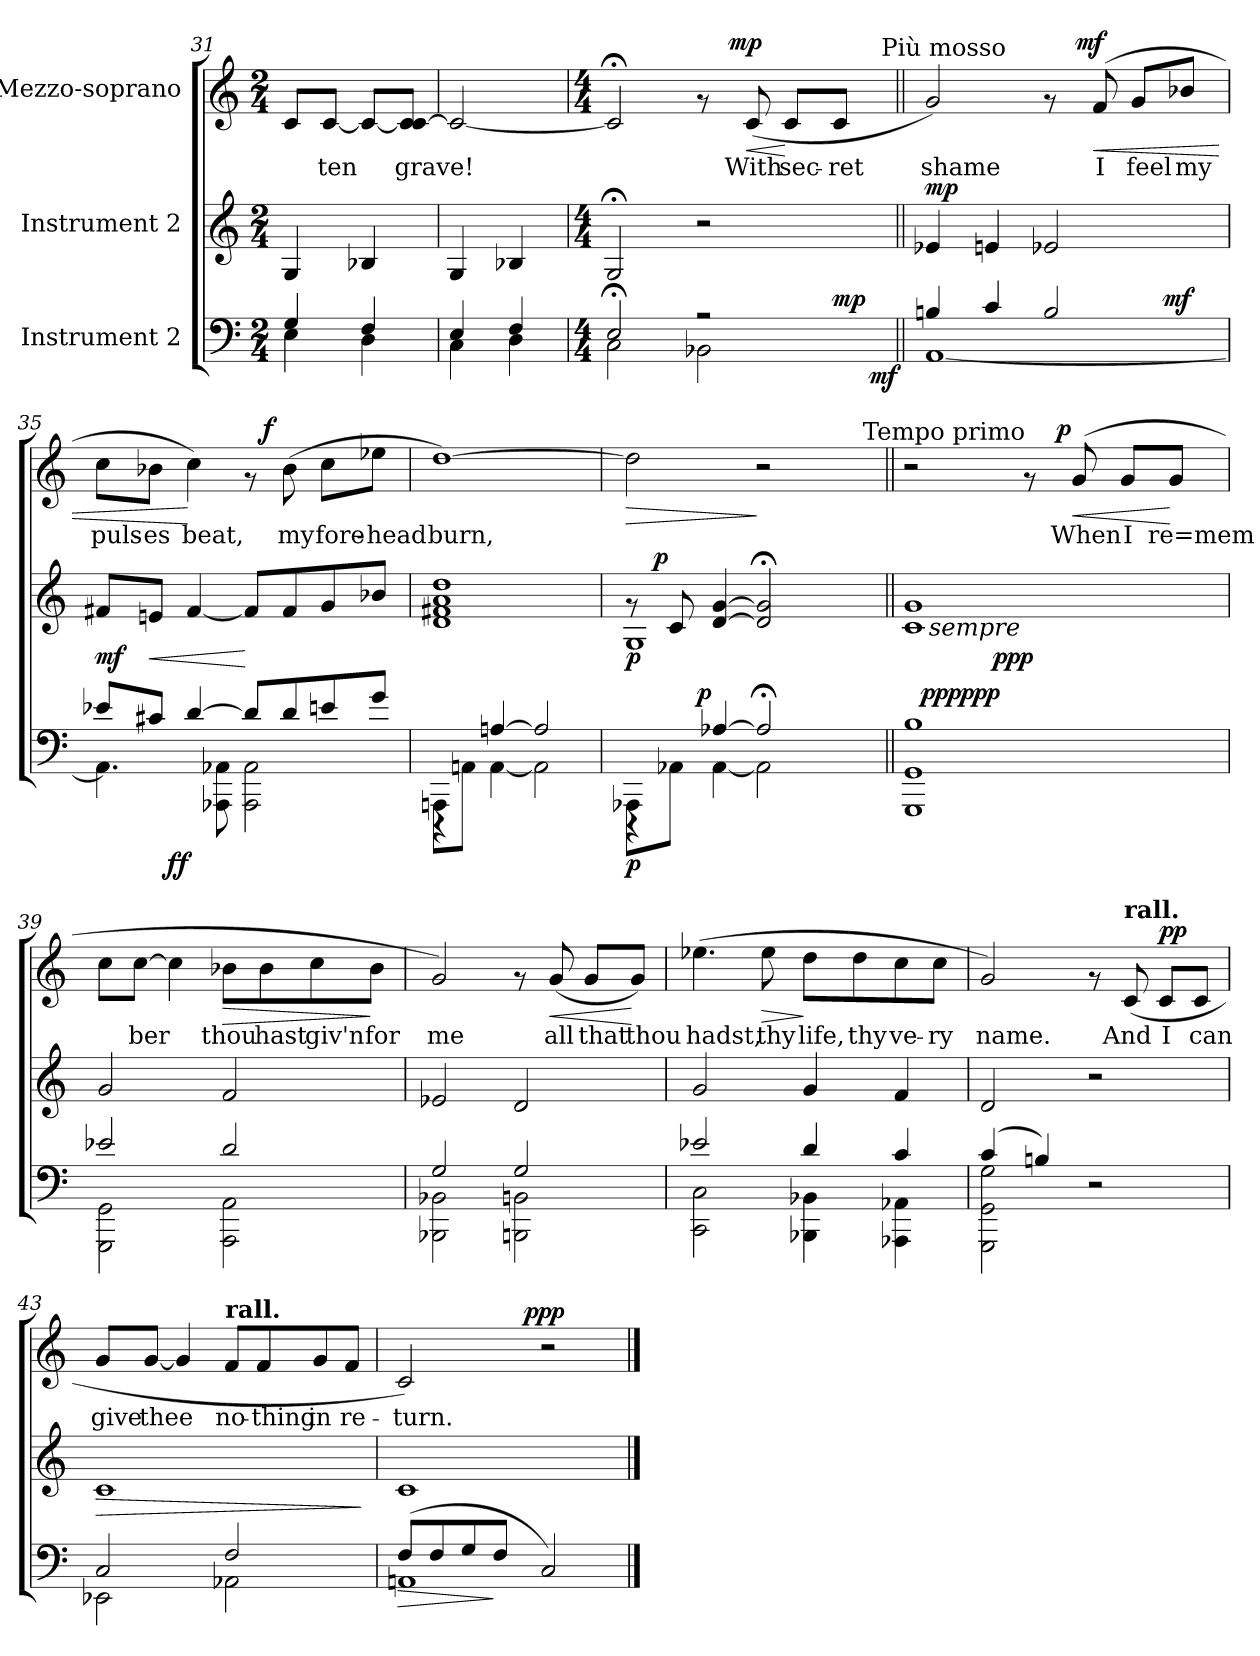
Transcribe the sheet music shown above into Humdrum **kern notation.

**kern	**dynam	**kern	**dynam	**kern	**text	**dynam
*part3	*part3	*part2	*part2	*part1	*part1	*part1
*staff3	*staff3	*staff2	*staff2	*staff1	*staff1	*staff1
*I"Instrument 2	*	*I"Instrument 2	*	*I"Mezzo-soprano	*	*
*clefF4	*	*clefG2	*	*clefG2	*	*
*k[]	*	*k[]	*	*k[]	*	*
*C:	*	*C:	*	*C:	*	*
*M2/4	*	*M2/4	*	*M2/4	*	*
=31	=31	=31	=31	=31	=31	=31
*^	*	*	*	*	*	*
!	!	!	!	!	!	!LO:LY:b:cj	!
4G/	4E\	.	4G/	.	8c/L	.	.
!	!	!	!	!	!	!LO:LY:b:cj	!
.	.	.	.	.	[<8c/J	ten	.
!	!	!	!	!	!	!LO:LY:b:cj	!
4F/	4D\	.	4B-X/	.	8c/L_<	.	.
!	!	!	!	!	!	!LO:LY:b:cj	!
.	.	.	.	.	8c/] [<8c/J	grave!	.
=32	=32	=32	=32	=32	=32	=32	=32
!	!	!	!	!	!	!LO:LY:b:cj	!
4E/	4C\	.	4G/	.	2c/_<	.	.
4F/	4D\	.	4B-X/	.	.	.	.
*v	*v	*	*	*	*	*	*
!!LO:PB:g=z
=33	=33	=33	=33	=33	=33	=33
*M4/4	*	*M4/4	*	*M4/4	*	*
*^	*	*	*	*	*	*
!	!	!	!	!	!	!LO:LY:b:cj	!
*^	*^	*	*	*	*^	*	*
2E;</	2C\	2..ryy	2ryy	.	2G;</	.	2c;</]	2ryy	.	.
2r	2BB-X\	.	4ryy	.	2r	.	8rf	16.ryy	.	.
!	!	!	!	!	!	!	!	!	!	!LO:DY:a
.	.	.	.	.	.	.	.	4ryy	.	mp
!	!	!	!	!	!	!	!	!	!LO:LY:b:cj	!LO:HP:b
.	.	.	.	.	.	.	(<8c/	.	With	<
!	!	!	!	!	!	!	!	!	!LO:LY:b:cj	!
.	.	.	8ryy	.	.	.	8c/L	.	sec-	[
.	.	.	.	.	.	.	.	8ryy	.	.
!	!	!	!	!LO:DY:a	!	!	!	!	!LO:LY:b:cj	!
.	.	8ryy	16ryy	mp	.	.	8c/J	.	-ret	.
.	.	.	64ryy	.	.	.	.	.	.	.
!	!	!	!	!LO:DY:b	!	!	!	!	!	!
.	.	.	32.ryy	mf	.	.	.	.	.	.
*	*	*	*	*	*	*	*MM80	*	*	*
!	!	!	!	!	!	!	!	!LO:TX:a:t=Più mosso	!	!
.	.	.	.	.	.	.	.	32ryy	.	.
=34||	=34||	=34||	=34||	=34||	=34||	=34||	=34||	=34||	=34||	=34||
!	!	!	!	!	!	!LO:DY:a	!	!	!LO:LY:b:cj	!
*	*	*v	*v	*	*	*	*	*	*	*
4Bn/	[<1AA	2ryy	.	4e-X/	mp	2g/)	2ryy	shame	.
4c/	.	.	.	4en/	.	.	.	.	.
2B/	.	4ryy	.	2e-X/	.	8rf	16.ryy	.	.
!	!	!	!	!	!	!	!	!	!LO:DY:a
.	.	.	.	.	.	.	4ryy	.	mf
!	!	!	!	!	!	!	!	!LO:LY:b:cj	!LO:HP:b
.	.	.	.	.	.	(>8f/	.	I	<
!	!	!	!	!	!	!	!	!LO:LY:b:cj	!
.	.	16.ryy	.	.	.	8g/L	.	feel	.
!	!	!	!LO:DY:a	!	!	!	!	!	!
.	.	8ryy	mf	.	.	.	8ryy	.	.
!	!	!	!	!	!	!	!	!LO:LY:b:cj	!
.	.	.	.	.	.	8b-X/J	.	my	.
.	.	32ryy	.	.	.	.	32ryy	.	.
=35	=35	=35	=35	=35	=35	=35	=35	=35	=35
!	!	!	!	!	!LO:DY:b	!	!	!LO:LY:b:cj	!
8e-X/L	4.AA\]	8.ryy	.	8f#X/L	mf	8cc\L	2ryy	puls-	.
!	!	!	!	!	!LO:HP:b	!	!	!LO:LY:b:cj	!
8c#X/J	.	.	.	8en/J	<	8b-X\J	.	-es	.
!	!	!	!LO:DY:b	!	!	!	!	!	!
.	.	2ryy	ff	.	.	.	.	.	.
!	!	!	!	!	!	!	!	!LO:LY:b:cj	!
[>4d/	.	.	.	[<4f#/	.	4cc\)	.	beat,	[
.	8AAA-X\ 8AA-X\	.	.	.	.	.	.	.	.
8d/L]	2AA-\ 2AAA-\	.	.	8f#/L]	[	8rf	16ryy	.	.
!	!	!	!	!	!	!	!	!	!LO:DY:a
.	.	.	.	.	.	.	4..ryy	.	f
!	!	!	!	!	!	!	!	!LO:LY:b:cj	!
8d/	.	.	.	8f#/	.	(>8b-\	.	my	.
.	.	4ryy	.	.	.	.	.	.	.
!	!	!	!	!	!	!	!	!LO:LY:b:cj	!
8en/	.	.	.	8g/	.	8cc\L	.	fore-	.
!	!	!	!	!	!	!	!	!LO:LY:b:cj	!
8g/J	.	.	.	8b-X/J	.	8ee-X\J	.	-head	.
.	.	16ryy	.	.	.	.	.	.	.
=36	=36	=36	=36	=36	=36	=36	=36	=36	=36
!	!	!	!	!	!	!	!	!LO:LY:b:cj	!
*	*v	*v	*	*	*	*v	*v	*	*
4rCCC	8AAAn\L	.	1a 1f#X 1d 1dd	.	[>1dd)	burn,	.
.	8AAn\J	.	.	.	.	.	.
[>4An/	[<4AA\	.	.	.	.	.	.
2A/]	2AA\]	.	.	.	.	.	.
!!LO:PB:g=z
=37	=37	=37	=37	=37	=37	=37	=37
*	*	*	*^	*	*	*	*
!	!	!LO:DY:b	!	!	!LO:DY:b	!	!LO:LY:b:cj	!LO:HP:b
*	*^	*	*	*^	*	*^	*	*
4rCCC	8AAA-X\L	8ryy	p	8rf	1G	16ryy	p	2dd\]	2...ryy	.	>
.	.	.	.	.	.	64ryy	.	.	.	.	.
!	!	!	!	!	!	!	!LO:DY:a	!	!	!	!
.	.	.	.	.	.	2ryy	p	.	.	.	.
.	8AA-X\J	16ryy	.	8c/	.	.	.	.	.	.	.
.	.	64ryy	.	.	.	.	.	.	.	.	.
!	!	!	!LO:DY:a	!	!	!	!	!	!	!	!
.	.	2ryy	p	.	.	.	.	.	.	.	.
[>4A-X/	[<4AA-\	.	.	[>4g/ [>4d/	.	.	.	.	.	.	.
2A-;</]	2AA-\]	.	.	2g/];< 2d/];<	.	.	.	2r	.	.	]
.	.	.	.	.	.	4ryy	.	.	.	.	.
.	.	4ryy	.	.	.	.	.	.	.	.	.
.	.	.	.	.	.	8ryy	.	.	.	.	.
*	*	*	*	*	*	*	*	*MM60	*	*	*
!	!	!	!	!	!	!	!	!	!LO:TX:a:t=Tempo primo	!	!
.	.	.	.	.	.	.	.	.	16ryy	.	.
.	.	32.ryy	.	.	.	32.ryy	.	.	.	.	.
*	*v	*v	*	*	*	*	*	*	*	*	*
=38||	=38||	=38||	=38||	=38||	=38||	=38||	=38||	=38||	=38||	=38||
1GG 1GGG 1B	32.ryy	.	1c 1g	4ryy	16ryy	.	2r	2ryy	.	.
!	!	!LO:DY:a	!	!	!	!	!	!	!	!
!	!	!LO:DY:n=1:b	!	!	!	!	!	!	!	!
.	2ryy	ppp ppp	.	.	.	.	.	.	.	.
!	!	!	!	!	!LO:TX:b:i:t=sempre	!	!	!	!	!
.	.	.	.	.	2...ryy	.	.	.	.	.
.	.	.	.	16..ryy	.	.	.	.	.	.
!	!	!	!	!	!	!LO:DY:b	!	!	!	!
.	.	.	.	2ryy	.	ppp	.	.	.	.
.	.	.	.	.	.	.	8rf	16ryy	.	.
.	4ryy	.	.	.	.	.	.	.	.	.
.	.	.	.	.	.	.	.	64ryy	.	.
!	!	!	!	!	!	!	!	!	!	!LO:DY:a
.	.	.	.	.	.	.	.	4ryy	.	p
!	!	!	!	!	!	!	!	!	!LO:LY:b:cj	!LO:HP:b
.	.	.	.	.	.	.	(>8g/	.	When	<
!	!	!	!	!	!	!	!	!	!LO:LY:b:cj	!
.	.	.	.	.	.	.	8g/L	.	I	.
.	8ryy	.	.	.	.	.	.	.	.	.
.	.	.	.	.	.	.	.	8ryy	.	.
.	.	.	.	8ryy	.	.	.	.	.	.
!	!	!	!	!	!	!	!	!	!LO:LY:b:cj	!
.	.	.	.	.	.	.	8g/J	.	re=mem	[
.	16ryy	.	.	.	.	.	.	.	.	.
.	.	.	.	.	.	.	.	32.ryy	.	.
.	64ryy	.	.	64ryy	.	.	.	.	.	.
=39	=39	=39	=39	=39	=39	=39	=39	=39	=39	=39
!	!	!	!	!	!	!	!	!	!LO:LY:b:cj	!
*	*	*	*v	*v	*v	*	*	*	*	*
*	*	*	*	*	*v	*v	*	*
2e-X/	2GGG\ 2GG\	.	2g/	.	8cc\L	.	.
!	!	!	!	!	!	!LO:LY:b:cj	!
.	.	.	.	.	[>8cc\J	ber	.
!	!	!	!	!	!	!LO:LY:b:cj	!
.	.	.	.	.	4cc\]	.	.
!	!	!	!	!	!	!LO:LY:b:cj	!LO:HP:b
2d/	2AA\ 2AAA\	.	2f/	.	8b-X\L	thou	>
!	!	!	!	!	!	!LO:LY:b:cj	!
.	.	.	.	.	8b-\	hast	.
!	!	!	!	!	!	!LO:LY:b:cj	!
.	.	.	.	.	8cc\	giv'n	.
!	!	!	!	!	!	!LO:LY:b:cj	!
.	.	.	.	.	8b-\J	for	]
=40	=40	=40	=40	=40	=40	=40	=40
!	!	!	!	!	!	!LO:LY:b:cj	!
2G/	2BBB-X\ 2BB-X\	.	2e-X/	.	2g/)	me	.
2G/	2BBn\ 2BBBn\	.	2d/	.	8rf	.	.
!	!	!	!	!	!	!LO:LY:b:cj	!LO:HP:b
.	.	.	.	.	(>8g/	all	<
!	!	!	!	!	!	!LO:LY:b:cj	!
.	.	.	.	.	8g/L	that	.
!	!	!	!	!	!	!LO:LY:b:cj	!
.	.	.	.	.	8g/J)	thou	[
!!LO:LB:g=z
=41	=41	=41	=41	=41	=41	=41	=41
!	!	!	!	!	!	!LO:LY:b:cj	!
2e-X/	2C\ 2CC\	.	2g/	.	(>4.ee-X\	hadst,	.
!	!	!	!	!	!	!LO:LY:b:cj	!LO:HP:b
.	.	.	.	.	8ee-\	thy	>
!	!	!	!	!	!	!LO:LY:b:cj	!
4d/	4BB-X\ 4BBB-X\	.	4g/	.	8dd\L	life,	]
!	!	!	!	!	!	!LO:LY:b:cj	!
.	.	.	.	.	8dd\	thy	.
!	!	!	!	!	!	!LO:LY:b:cj	!
4c/	4AA-X\ 4AAA-X\	.	4f/	.	8cc\	ve-	.
!	!	!	!	!	!	!LO:LY:b:cj	!
.	.	.	.	.	8cc\J	-ry	.
=42	=42	=42	=42	=42	=42	=42	=42
!	!	!	!	!	!	!LO:LY:b:cj	!
(>4c/	2GG\ 2GGG\ 2G\	.	2d/	.	2g/)	name.	.
4Bn/)	.	.	.	.	.	.	.
2r	2ryy	.	2r	.	8rf	.	.
!	!	!	!	!	!LO:TX:a:B:t=rall.	!	!
!	!	!	!	!	!	!LO:LY:b:cj	!
.	.	.	.	.	(>8c/	And	.
!	!	!	!	!	!	!LO:LY:b:cj	!LO:DY:a
.	.	.	.	.	8c/L	I	pp
!	!	!	!	!	!	!LO:LY:b:cj	!
.	.	.	.	.	8c/J	can	.
=43	=43	=43	=43	=43	=43	=43	=43
!	!	!	!	!LO:HP:b	!	!LO:LY:b:cj	!
2C/	2EE-X\	.	1c	>	8g/L	give	.
!	!	!	!	!	!	!LO:LY:b:cj	!
.	.	.	.	.	[<8g/J	thee	.
!	!	!	!	!	!	!LO:LY:b:cj	!
.	.	.	.	.	4g/]	.	.
!	!	!	!	!	!LO:TX:a:B:t=rall.	!	!
!	!	!	!	!	!	!LO:LY:b:cj	!
2F/	2AA-X\	.	.	.	8f/L	no-	.
!	!	!	!	!	!	!LO:LY:b:cj	!
.	.	.	.	.	8f/	-thing	.
!	!	!	!	!	!	!LO:LY:b:cj	!
.	.	.	.	.	8g/	in	.
!	!	!	!	!	!	!LO:LY:b:cj	!
.	.	.	.	.	8f/J	re-	.
*v	*v	*	*	*	*	*	*
.	.	.	]	.	.	.
=44	=44	=44	=44	=44	=44	=44
!	!LO:HP:b	!	!	!	!LO:LY:b:cj	!
*^	*	*	*	*^	*	*
(>8F/L	1AAn	>	1c	.	2c/)	4ryy	-turn.	.
8F/	.	.	.	.	.	.	.	.
8G/	.	.	.	.	.	8ryy	.	.
8F/J	.	]	.	.	.	16ryy	.	.
.	.	.	.	.	.	64ryy	.	.
!	!	!	!	!	!	!	!	!LO:DY:b
.	.	.	.	.	.	2ryy	.	ppp
2C/)	.	.	.	.	2r	.	.	.
.	.	.	.	.	.	32.ryy	.	.
*v	*v	*	*	*	*v	*v	*	*
==	==	==	==	==	==	==
*-	*-	*-	*-	*-	*-	*-
